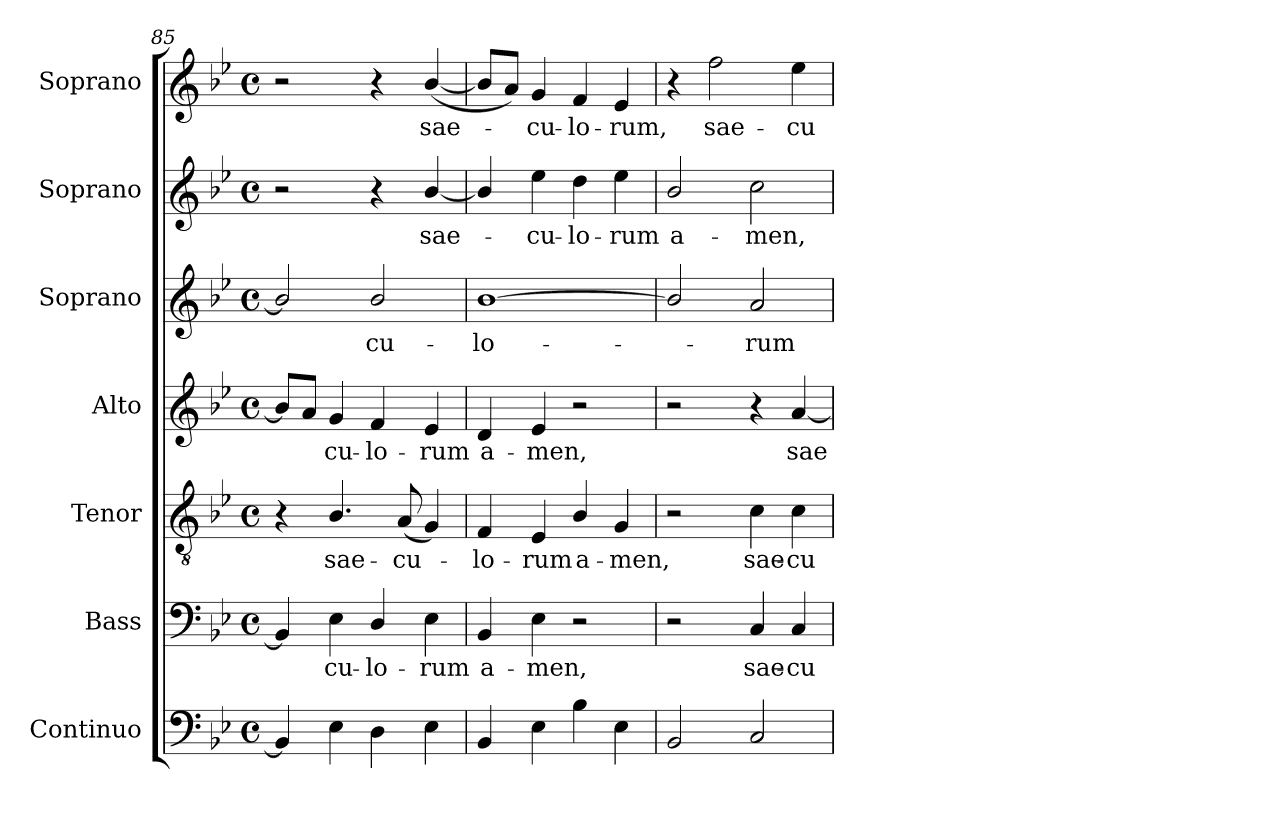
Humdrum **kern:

**kern	**kern	**text	**kern	**text	**kern	**text	**kern	**text	**kern	**text	**kern	**text
*part7	*part6	*part6	*part5	*part5	*part4	*part4	*part3	*part3	*part2	*part2	*part1	*part1
*staff7	*staff6	*staff6	*staff5	*staff5	*staff4	*staff4	*staff3	*staff3	*staff2	*staff2	*staff1	*staff1
*I"Continuo	*I"Bass	*	*I"Tenor	*	*I"Alto	*	*I"Soprano	*	*I"Soprano	*	*I"Soprano	*
*I'Cont.	*I'B.	*	*I'T.	*	*I'A.	*	*I'S.	*	*I'S.	*	*I'S.	*
!!LO:PB:g=z
*clefF4	*clefF4	*	*clefGv2	*	*clefG2	*	*clefG2	*	*clefG2	*	*clefG2	*
*	*	*	*ITrd7c12	*	*	*	*	*	*	*	*	*
*k[b-e-]	*k[b-e-]	*	*k[b-e-]	*	*k[b-e-]	*	*k[b-e-]	*	*k[b-e-]	*	*k[b-e-]	*
*B-:	*B-:	*	*B-:	*	*B-:	*	*B-:	*	*B-:	*	*B-:	*
*M4/4	*M4/4	*	*M4/4	*	*M4/4	*	*M4/4	*	*M4/4	*	*M4/4	*
*met(c)	*met(c)	*	*met(c)	*	*met(c)	*	*met(c)	*	*met(c)	*	*met(c)	*
=85	=85	=85	=85	=85	=85	=85	=85	=85	=85	=85	=85	=85
4BB-i/]	4BB-i/]	.	4r	.	8b-i/L]	.	2b-i/]	.	2r	.	2r	.
.	.	.	.	.	8ai/J	.	.	.	.	.	.	.
!	!	!LO:LY:b:color=#000000	!	!	!	!	!	!	!	!	!	!
!	!	!	!	!LO:LY:b:color=#000000	!	!	!	!	!	!	!	!
!	!	!	!	!	!	!LO:LY:b:color=#000000	!	!	!	!	!	!
4E-i\	4E-i\	-cu-	4.BB-i/	sae-	4gi/	-cu-	.	.	.	.	.	.
!	!	!LO:LY:b:color=#000000	!	!	!	!	!	!	!	!	!	!
!	!	!	!	!	!	!LO:LY:b:color=#000000	!	!	!	!	!	!
!	!	!	!	!	!	!	!	!LO:LY:b:color=#000000	!	!	!	!
4Di\	4Di/	-lo-	.	.	4fi/	-lo-	2b-i/	-cu-	4r	.	4r	.
!	!	!	!	!LO:LY:b:color=#000000	!	!	!	!	!	!	!	!
.	.	.	(8AAi/	-cu-	.	.	.	.	.	.	.	.
!	!	!LO:LY:b:color=#000000	!	!	!	!	!	!	!	!	!	!
!	!	!	!	!	!	!LO:LY:b:color=#000000	!	!	!	!	!	!
!	!	!	!	!	!	!	!	!	!	!LO:LY:b:color=#000000	!	!
!	!	!	!	!	!	!	!	!	!	!	!	!LO:LY:b:color=#000000
4E-i\	4E-i\	-rum	4GGi/)	.	4e-i/	-rum	.	.	[4b-i/	sae-	([4b-i/	sae-
=86	=86	=86	=86	=86	=86	=86	=86	=86	=86	=86	=86	=86
!	!	!LO:LY:b:color=#000000	!	!	!	!	!	!	!	!	!	!
!	!	!	!	!LO:LY:b:color=#000000	!	!	!	!	!	!	!	!
!	!	!	!	!	!	!LO:LY:b:color=#000000	!	!	!	!	!	!
!	!	!	!	!	!	!	!	!LO:LY:b:color=#000000	!	!	!	!
4BB-i/	4BB-i/	a-	4FFi/	-lo-	4di/	a-	[1b-i	-lo-	4b-i/]	.	8b-i/L]	.
.	.	.	.	.	.	.	.	.	.	.	8ai/J)	.
!	!	!LO:LY:b:color=#000000	!	!	!	!	!	!	!	!	!	!
!	!	!	!	!LO:LY:b:color=#000000	!	!	!	!	!	!	!	!
!	!	!	!	!	!	!LO:LY:b:color=#000000	!	!	!	!	!	!
!	!	!	!	!	!	!	!	!	!	!LO:LY:b:color=#000000	!	!
!	!	!	!	!	!	!	!	!	!	!	!	!LO:LY:b:color=#000000
4E-i\	4E-i\	-men,	4EE-i/	-rum	4e-i/	-men,	.	.	4ee-i\	-cu-	4gi/	-cu-
!	!	!	!	!LO:LY:b:color=#000000	!	!	!	!	!	!	!	!
!	!	!	!	!	!	!	!	!	!	!LO:LY:b:color=#000000	!	!
!	!	!	!	!	!	!	!	!	!	!	!	!LO:LY:b:color=#000000
4B-i\	2r	.	4BB-i/	a-	2r	.	.	.	4ddi\	-lo-	4fi/	-lo-
!	!	!	!	!LO:LY:b:color=#000000	!	!	!	!	!	!	!	!
!	!	!	!	!	!	!	!	!	!	!LO:LY:b:color=#000000	!	!
!	!	!	!	!	!	!	!	!	!	!	!	!LO:LY:b:color=#000000
4E-i\	.	.	4GGi/	-men,	.	.	.	.	4ee-i\	-rum	4e-i/	-rum,
=87	=87	=87	=87	=87	=87	=87	=87	=87	=87	=87	=87	=87
!	!	!	!	!	!	!	!	!	!	!LO:LY:b:color=#000000	!	!
2BB-i/	2r	.	2r	.	2r	.	2b-i/]	.	2b-i/	a-	4r	.
!	!	!	!	!	!	!	!	!	!	!	!	!LO:LY:b:color=#000000
.	.	.	.	.	.	.	.	.	.	.	2ffi\	sae-
!	!	!LO:LY:b:color=#000000	!	!	!	!	!	!	!	!	!	!
!	!	!	!	!LO:LY:b:color=#000000	!	!	!	!	!	!	!	!
!	!	!	!	!	!	!	!	!LO:LY:b:color=#000000	!	!	!	!
!	!	!	!	!	!	!	!	!	!	!LO:LY:b:color=#000000	!	!
2Ci/	4Ci/	sae-	4Ci\	sae-	4r	.	2ai/	-rum	2cci\	-men,	.	.
!	!	!LO:LY:b:color=#000000	!	!	!	!	!	!	!	!	!	!
!	!	!	!	!LO:LY:b:color=#000000	!	!	!	!	!	!	!	!
!	!	!	!	!	!	!LO:LY:b:color=#000000	!	!	!	!	!	!
!	!	!	!	!	!	!	!	!	!	!	!	!LO:LY:b:color=#000000
.	4Ci/	-cu-	4Ci\	-cu-	[4ai/	sae-	.	.	.	.	4ee-i\	-cu-
=	=	=	=	=	=	=	=	=	=	=	=	=
*-	*-	*-	*-	*-	*-	*-	*-	*-	*-	*-	*-	*-
